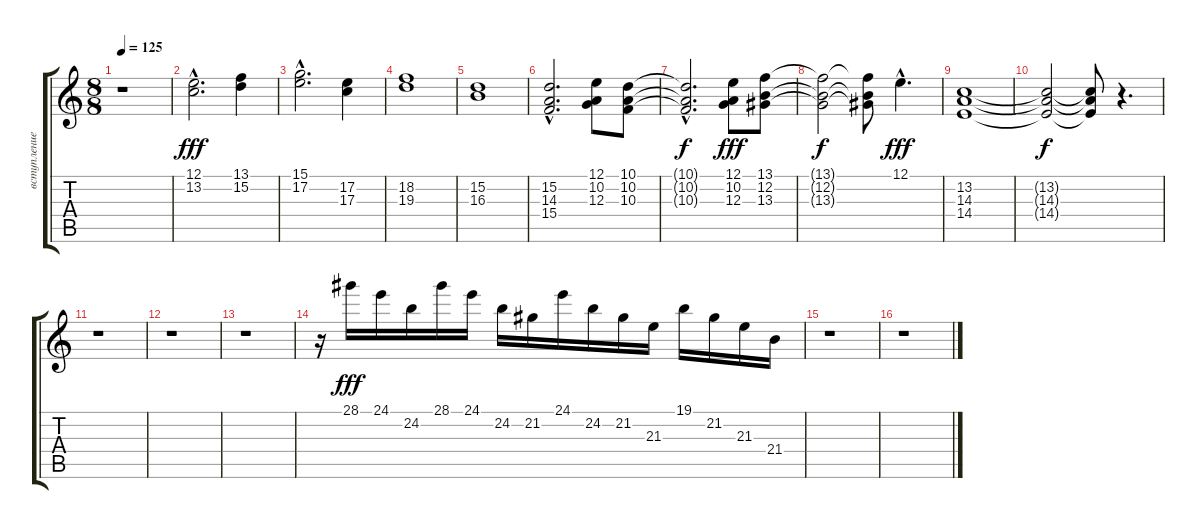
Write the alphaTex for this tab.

\track ("вступление" "вступление") {instrument pad1newage}
\staff {score tabs}
\tuning (E4 B3 G3 D3 A2 E2) {hide}
\ts (8 8)
\tempo 125
\clef g2
\ks c
r.1{dy f} |
(12.1{hac} 13.2{hac}).2{d dy fff} (13.1 15.2).4 |
(15.1{hac} 17.2{hac}).2{d} (17.2 17.3).4 |
(18.2 19.3).1 |
(15.2 16.3).1 |
(15.2{hac} 14.3{hac} 15.4{hac}).2{d} (12.1 10.2 12.3).8 (10.1 10.2 10.3).8 |
(10.1{hac t} 10.2{hac t} 10.3{hac t}).2{d dy f} (12.1 10.2 12.3).8{dy fff} (13.1 12.2 13.3).8 |
(13.1{t} 12.2{t} 13.3{t}).2{dy f} (13.1{t} 12.2{t} 13.3{t}).8 12.1{hac}.4{d dy fff} |
(13.2 14.3 14.4).1 |
(13.2{t} 14.3{t} 14.4{t}).2{dy f} (13.2{t} 14.3{t} 14.4{t}).8 r.4{d} |
r.1 |
r.1 |
r.1 |
r.16 28.1.16{dy fff} 24.1.16 24.2.16 28.1.16 24.1.16 24.2.16 21.2.16 24.1.16 24.2.16 21.2.16 21.3.16 19.1.16 21.2.16 21.3.16 21.4.16 |
r.1 |
r.1
